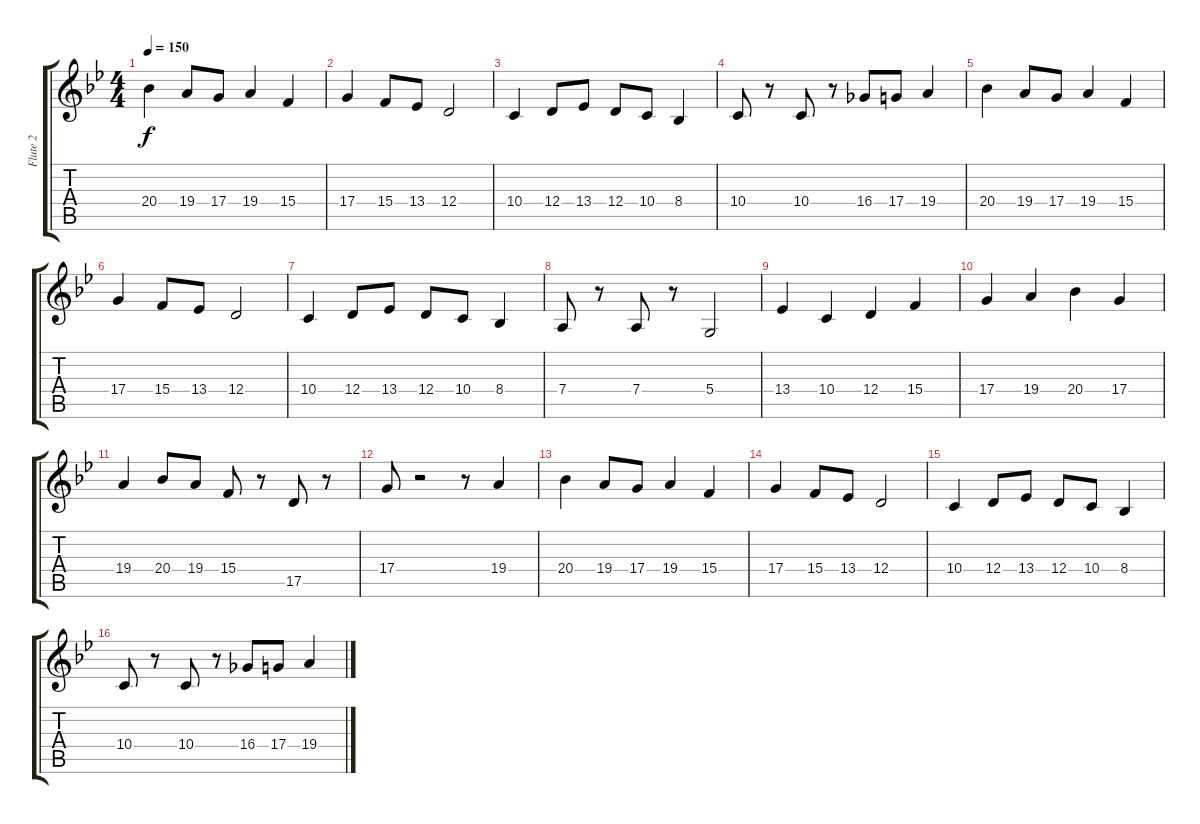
\track ("Flute 2" "Flute 2") {instrument piccolo}
\staff {score tabs}
\tuning (E4 B3 G3 D3 A2 E2) {hide}
\ts (4 4)
\tempo 150
\clef g2
\ks gminor
20.4.4{dy f} 19.4.8 17.4.8 19.4.4 15.4.4 |
17.4.4 15.4.8 13.4.8 12.4.2 |
10.4.4 12.4.8 13.4.8 12.4.8 10.4.8 8.4.4 |
10.4.8 r.8 10.4.8 r.8 16.4.8 17.4.8 19.4.4 |
20.4.4 19.4.8 17.4.8 19.4.4 15.4.4 |
17.4.4 15.4.8 13.4.8 12.4.2 |
10.4.4 12.4.8 13.4.8 12.4.8 10.4.8 8.4.4 |
7.4.8 r.8 7.4.8 r.8 5.4.2 |
13.4.4 10.4.4 12.4.4 15.4.4 |
17.4.4 19.4.4 20.4.4 17.4.4 |
19.4.4 20.4.8 19.4.8 15.4.8 r.8 17.5.8 r.8 |
17.4.8 r.2 r.8 19.4.4 |
20.4.4 19.4.8 17.4.8 19.4.4 15.4.4 |
17.4.4 15.4.8 13.4.8 12.4.2 |
10.4.4 12.4.8 13.4.8 12.4.8 10.4.8 8.4.4 |
10.4.8 r.8 10.4.8 r.8 16.4.8 17.4.8 19.4.4
